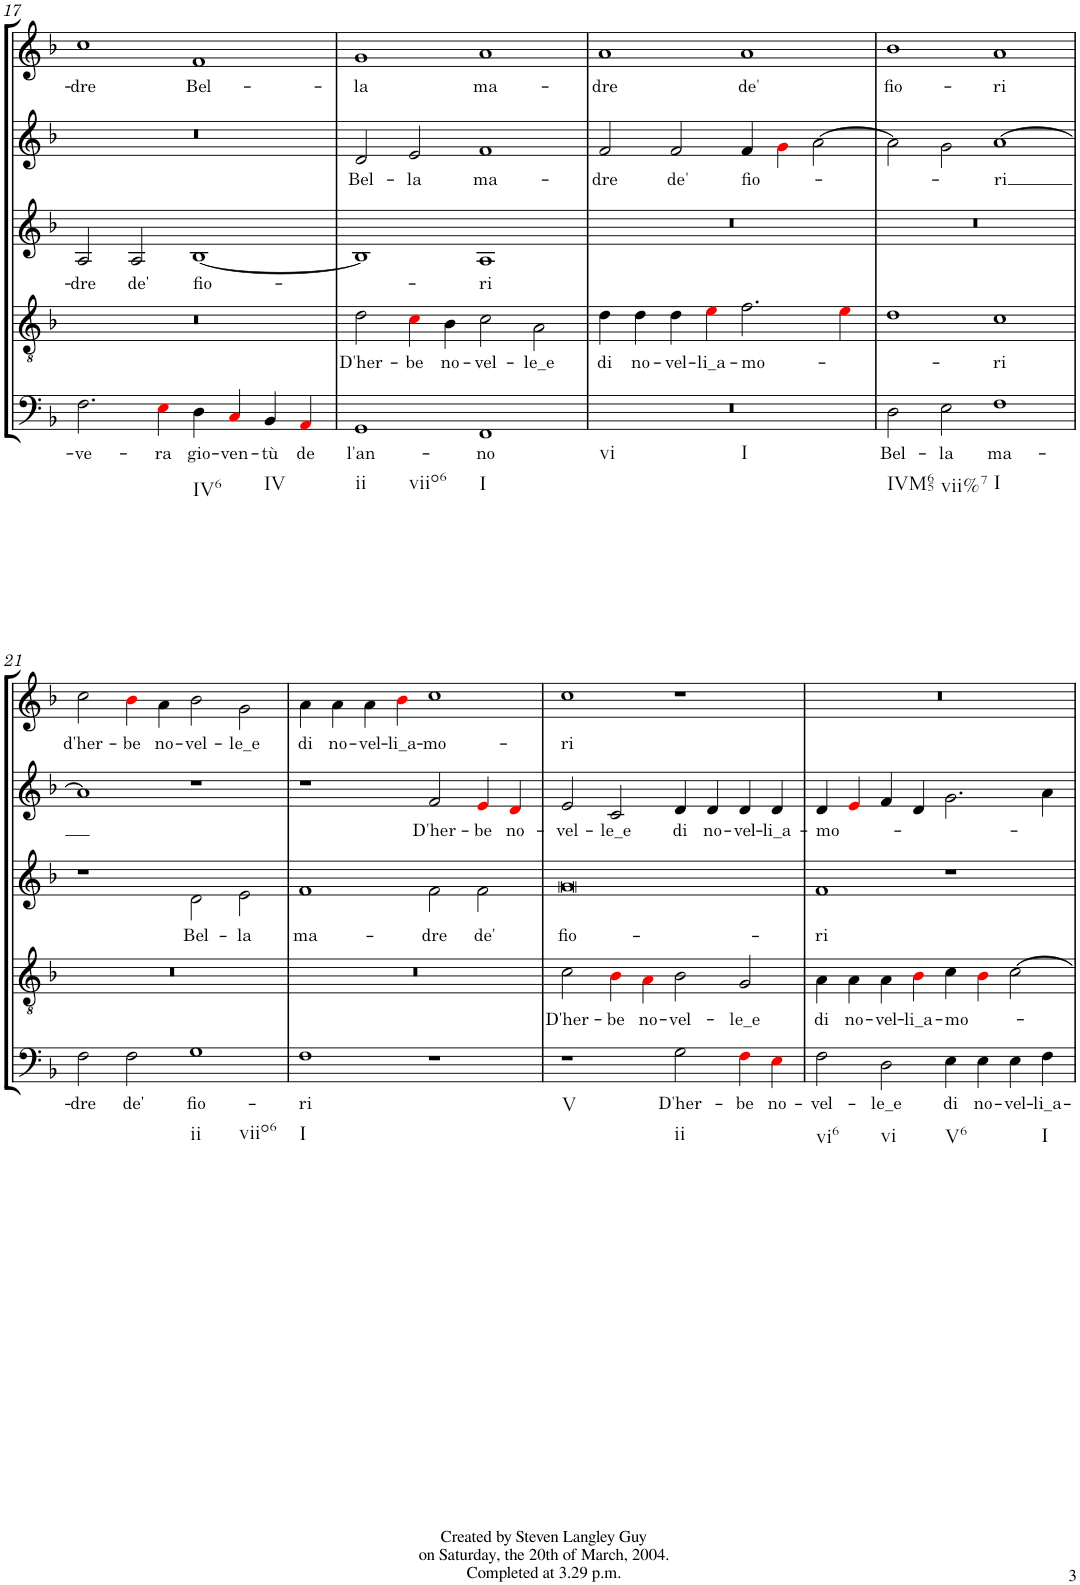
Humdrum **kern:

**kern	**text	**kern	**text	**kern	**text	**kern	**text	**kern	**text
*part5	*part5	*part4	*part4	*part3	*part3	*part2	*part2	*part1	*part1
*staff5	*staff5	*staff4	*staff4	*staff3	*staff3	*staff2	*staff2	*staff1	*staff1
*I"Basso	*	*I"Tenore	*	*I"Alto	*	*I"Quinto	*	*I"Canto	*
!!LO:PB:g=z
*clefF4	*	*clefGv2	*	*clefG2	*	*clefG2	*	*clefG2	*
*Trd7c12	*	*Trd7c12	*	*	*	*	*	*	*
*k[b-]	*	*k[b-]	*	*k[b-]	*	*k[b-]	*	*k[b-]	*
*F:	*	*F:	*	*F:	*	*F:	*	*F:	*
*M4/4	*	*M4/4	*	*M4/4	*	*M4/4	*	*M4/4	*
*met(c)	*	*met(c)	*	*met(c)	*	*met(c)	*	*met(c)	*
=17	=17	=17	=17	=17	=17	=17	=17	=17	=17
!	!LO:LY:b	!	!	!	!LO:LY:b	!	!	!	!LO:LY:b
2.F\	-ve-	1r	.	2A/	-dre	1r	.	1cc	-dre
!	!	!	!	!	!LO:LY:b	!	!	!	!
.	.	.	.	2A/	de'	.	.	.	.
!	!LO:LY:b	!	!	!	!	!	!	!	!
4Ei\	-ra	.	.	.	.	.	.	.	.
!LO:TX:b:t=IV6	!	!	!	!	!	!	!	!	!
!	!LO:LY:b	!	!	!	!LO:LY:b	!	!	!	!LO:LY:b
4D\	gio-	1ryy	.	[<1B-	fio-	1ryy	.	1f	Bel-
!	!LO:LY:b	!	!	!	!	!	!	!	!
4Ci/	-ven-	.	.	.	.	.	.	.	.
!LO:TX:b:t=IV	!	!	!	!	!	!	!	!	!
!	!LO:LY:b	!	!	!	!	!	!	!	!
4BB-/	-tù	.	.	.	.	.	.	.	.
!	!LO:LY:b	!	!	!	!	!	!	!	!
4AAi/	de	.	.	.	.	.	.	.	.
=18	=18	=18	=18	=18	=18	=18	=18	=18	=18
!LO:TX:b:t=ii	!	!	!	!	!	!	!	!	!
!LO:TX:b:t=viio6	!	!	!	!	!	!	!	!	!
!	!LO:LY:b	!	!LO:LY:b	!	!	!	!LO:LY:b	!	!LO:LY:b
1GG	l'an-	2d\	D'her-	1B-]	.	2d/	Bel-	1g	-la
!	!	!	!LO:LY:b	!	!	!	!LO:LY:b	!	!
.	.	4ci\	-be	.	.	2e/	-la	.	.
!	!	!	!LO:LY:b	!	!	!	!	!	!
.	.	4B-\	no-	.	.	.	.	.	.
!LO:TX:b:t=I	!	!	!	!	!	!	!	!	!
!	!LO:LY:b	!	!LO:LY:b	!	!LO:LY:b	!	!LO:LY:b	!	!LO:LY:b
1FF	-no	2c\	-vel-	1A	-ri	1f	ma-	1a	ma-
!	!	!	!LO:LY:b	!	!	!	!	!	!
.	.	2A\	-le_e	.	.	.	.	.	.
=19	=19	=19	=19	=19	=19	=19	=19	=19	=19
!LO:TX:b:t=vi	!	!	!	!	!	!	!	!	!
!LO:TX:b:t=I	!	!	!	!	!	!	!	!	!
!	!	!	!LO:LY:b	!	!	!	!LO:LY:b	!	!LO:LY:b
1r	.	4d\	di	1r	.	2f/	-dre	1a	-dre
!	!	!	!LO:LY:b	!	!	!	!	!	!
.	.	4d\	no-	.	.	.	.	.	.
!	!	!	!LO:LY:b	!	!	!	!LO:LY:b	!	!
.	.	4d\	-vel-	.	.	2f/	de'	.	.
!	!	!	!LO:LY:b	!	!	!	!	!	!
.	.	4ei\	-li_a-	.	.	.	.	.	.
!	!	!	!LO:LY:b	!	!	!	!LO:LY:b	!	!LO:LY:b
1ryy	.	2.f\	-mo-	1ryy	.	4f/	fio-	1a	de'
.	.	.	.	.	.	4gi\	.	.	.
.	.	.	.	.	.	[>2a\	.	.	.
.	.	4ei\	.	.	.	.	.	.	.
=20	=20	=20	=20	=20	=20	=20	=20	=20	=20
!LO:TX:b:t=IVM65	!	!	!	!	!	!	!	!	!
!	!LO:LY:b	!	!	!	!	!	!	!	!LO:LY:b
2D\	Bel-	1d	.	1r	.	2a\]	.	1b-	fio-
!LO:TX:b:t=vii%7	!	!	!	!	!	!	!	!	!
!	!LO:LY:b	!	!	!	!	!	!	!	!
2E\	-la	.	.	.	.	2g\	.	.	.
!LO:TX:b:t=I	!	!	!	!	!	!	!	!	!
!	!LO:LY:b	!	!LO:LY:b	!	!	!	!LO:LY:b	!	!LO:LY:b
1F	ma-	1c	-ri	1ryy	.	[>1a	-ri	1a	-ri
!!LO:LB:g=z
=21	=21	=21	=21	=21	=21	=21	=21	=21	=21
!	!LO:LY:b	!	!	!	!	!	!	!	!LO:LY:b
2F\	-dre	1r	.	1r	.	1a]	.	2cc\	d'her-
!	!LO:LY:b	!	!	!	!	!	!	!	!LO:LY:b
2F\	de'	.	.	.	.	.	.	4b-i\	-be
!	!	!	!	!	!	!	!	!	!LO:LY:b
.	.	.	.	.	.	.	.	4a\	no-
!LO:TX:b:t=ii	!	!	!	!	!	!	!	!	!
!LO:TX:b:t=viio6	!	!	!	!	!	!	!	!	!
!	!LO:LY:b	!	!	!	!LO:LY:b	!	!	!	!LO:LY:b
1G	fio-	1ryy	.	2d\	Bel-	1r	.	2b-\	-vel-
!	!	!	!	!	!LO:LY:b	!	!	!	!LO:LY:b
.	.	.	.	2e\	-la	.	.	2g\	-le_e
=22	=22	=22	=22	=22	=22	=22	=22	=22	=22
!LO:TX:b:t=I	!	!	!	!	!	!	!	!	!
!	!LO:LY:b	!	!	!	!LO:LY:b	!	!	!	!LO:LY:b
1F	-ri	1r	.	1f	ma-	1r	.	4a\	di
!	!	!	!	!	!	!	!	!	!LO:LY:b
.	.	.	.	.	.	.	.	4a\	no-
!	!	!	!	!	!	!	!	!	!LO:LY:b
.	.	.	.	.	.	.	.	4a\	-vel-
!	!	!	!	!	!	!	!	!	!LO:LY:b
.	.	.	.	.	.	.	.	4b-i\	-li_a-
!	!	!	!	!	!LO:LY:b	!	!LO:LY:b	!	!LO:LY:b
1r	.	1ryy	.	2f\	-dre	2f/	D'her-	1cc	-mo-
!	!	!	!	!	!LO:LY:b	!	!LO:LY:b	!	!
.	.	.	.	2f\	de'	4ei/	-be	.	.
!	!	!	!	!	!	!	!LO:LY:b	!	!
.	.	.	.	.	.	4di/	no-	.	.
=23	=23	=23	=23	=23	=23	=23	=23	=23	=23
!LO:TX:b:t=V	!	!	!	!	!	!	!	!	!
!	!	!	!LO:LY:b	!	!LO:LY:b	!	!LO:LY:b	!	!LO:LY:b
1r	.	2c\	D'her-	[1g	fio-	2e/	-vel-	1cc	-ri
!	!	!	!LO:LY:b	!	!	!	!LO:LY:b	!	!
.	.	4B-i\	-be	.	.	2c/	-le_e	.	.
!	!	!	!LO:LY:b	!	!	!	!	!	!
.	.	4Ai\	no-	.	.	.	.	.	.
!LO:TX:b:t=ii	!	!	!	!	!	!	!	!	!
!	!LO:LY:b	!	!LO:LY:b	!	!	!	!LO:LY:b	!	!
2G\	D'her-	2B-\	-vel-	1ryy	.	4d/	di	1r	.
!	!	!	!	!	!	!	!LO:LY:b	!	!
.	.	.	.	.	.	4d/	no-	.	.
!	!LO:LY:b	!	!LO:LY:b	!	!	!	!LO:LY:b	!	!
4Fi\	-be	2G/	-le_e	.	.	4d/	-vel-	.	.
!	!LO:LY:b	!	!	!	!	!	!LO:LY:b	!	!
4Ei\	no-	.	.	.	.	4d/	-li_a-	.	.
=24	=24	=24	=24	=24	=24	=24	=24	=24	=24
!LO:TX:b:t=vi6	!	!	!	!	!	!	!	!	!
!	!LO:LY:b	!	!LO:LY:b	!	!LO:LY:b	!	!LO:LY:b	!	!
2F\	-vel-	4A\	di	1f	-ri	4d/	-mo-	1r	.
!	!	!	!LO:LY:b	!	!	!	!	!	!
.	.	4A\	no-	.	.	4ei/	.	.	.
!LO:TX:b:t=vi	!	!	!	!	!	!	!	!	!
!	!LO:LY:b	!	!LO:LY:b	!	!	!	!	!	!
2D\	-le_e	4A\	-vel-	.	.	4f/	.	.	.
!	!	!	!LO:LY:b	!	!	!	!	!	!
.	.	4B-i\	-li_a-	.	.	4d/	.	.	.
!LO:TX:b:t=V6	!	!	!	!	!	!	!	!	!
!	!LO:LY:b	!	!LO:LY:b	!	!	!	!	!	!
4E\	di	4c\	-mo-	1g]	.	2.g\	.	0ryy	.
!	!LO:LY:b	!	!	!	!	!	!	!	!
4E\	no-	4B-i\	.	.	.	.	.	.	.
!	!LO:LY:b	!	!	!	!	!	!	!	!
4E\	-vel-	[>2c\	.	.	.	.	.	.	.
!LO:TX:b:t=I	!	!	!	!	!	!	!	!	!
!	!LO:LY:b	!	!	!	!	!	!	!	!
4F\	-li_a-	.	.	.	.	4a\	.	.	.
1ryy	.	1ryy	.	1r	.	1ryy	.	.	.
=	=	=	=	=	=	=	=	=	=
*-	*-	*-	*-	*-	*-	*-	*-	*-	*-
